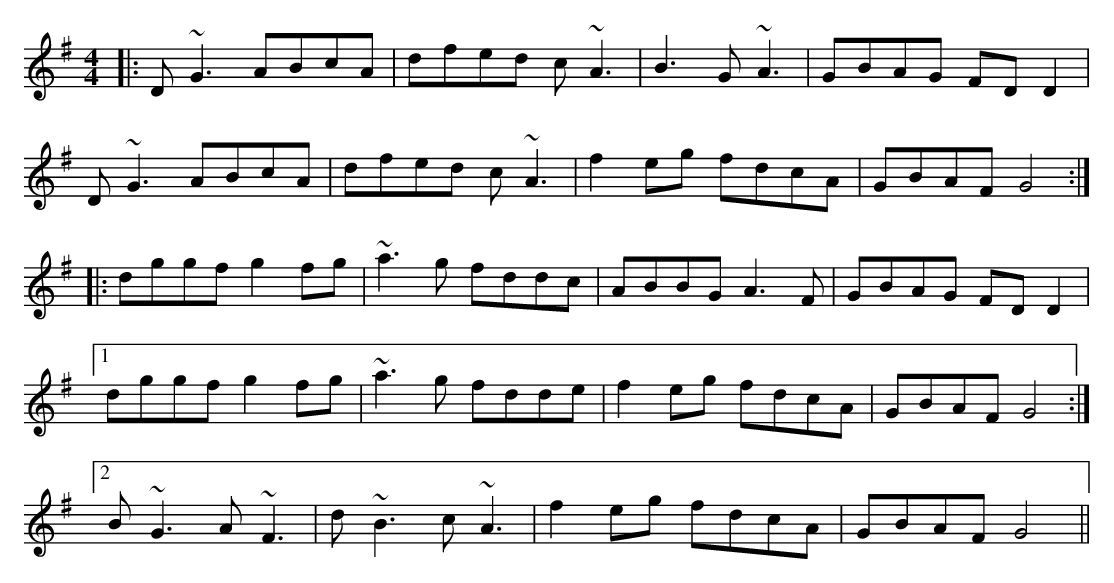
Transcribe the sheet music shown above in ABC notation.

X:1
M:4/4
K:G
|:D~G3 ABcA | dfed c~A3 | B3G ~A3 | GBAG FDD2 |
D~G3 ABcA | dfed c~A3 | f2eg fdcA | GBAF G4 :|
|: dggf g2fg | ~a3g fddc | ABBG A3F | GBAG FDD2|
[1 dggf g2fg | ~a3g fdde |f2eg fdcA | GBAF G4 :|
[2 B~G3 A~F3 | d~B3 c~A3 | f2eg fdcA | GBAF G4 ||
